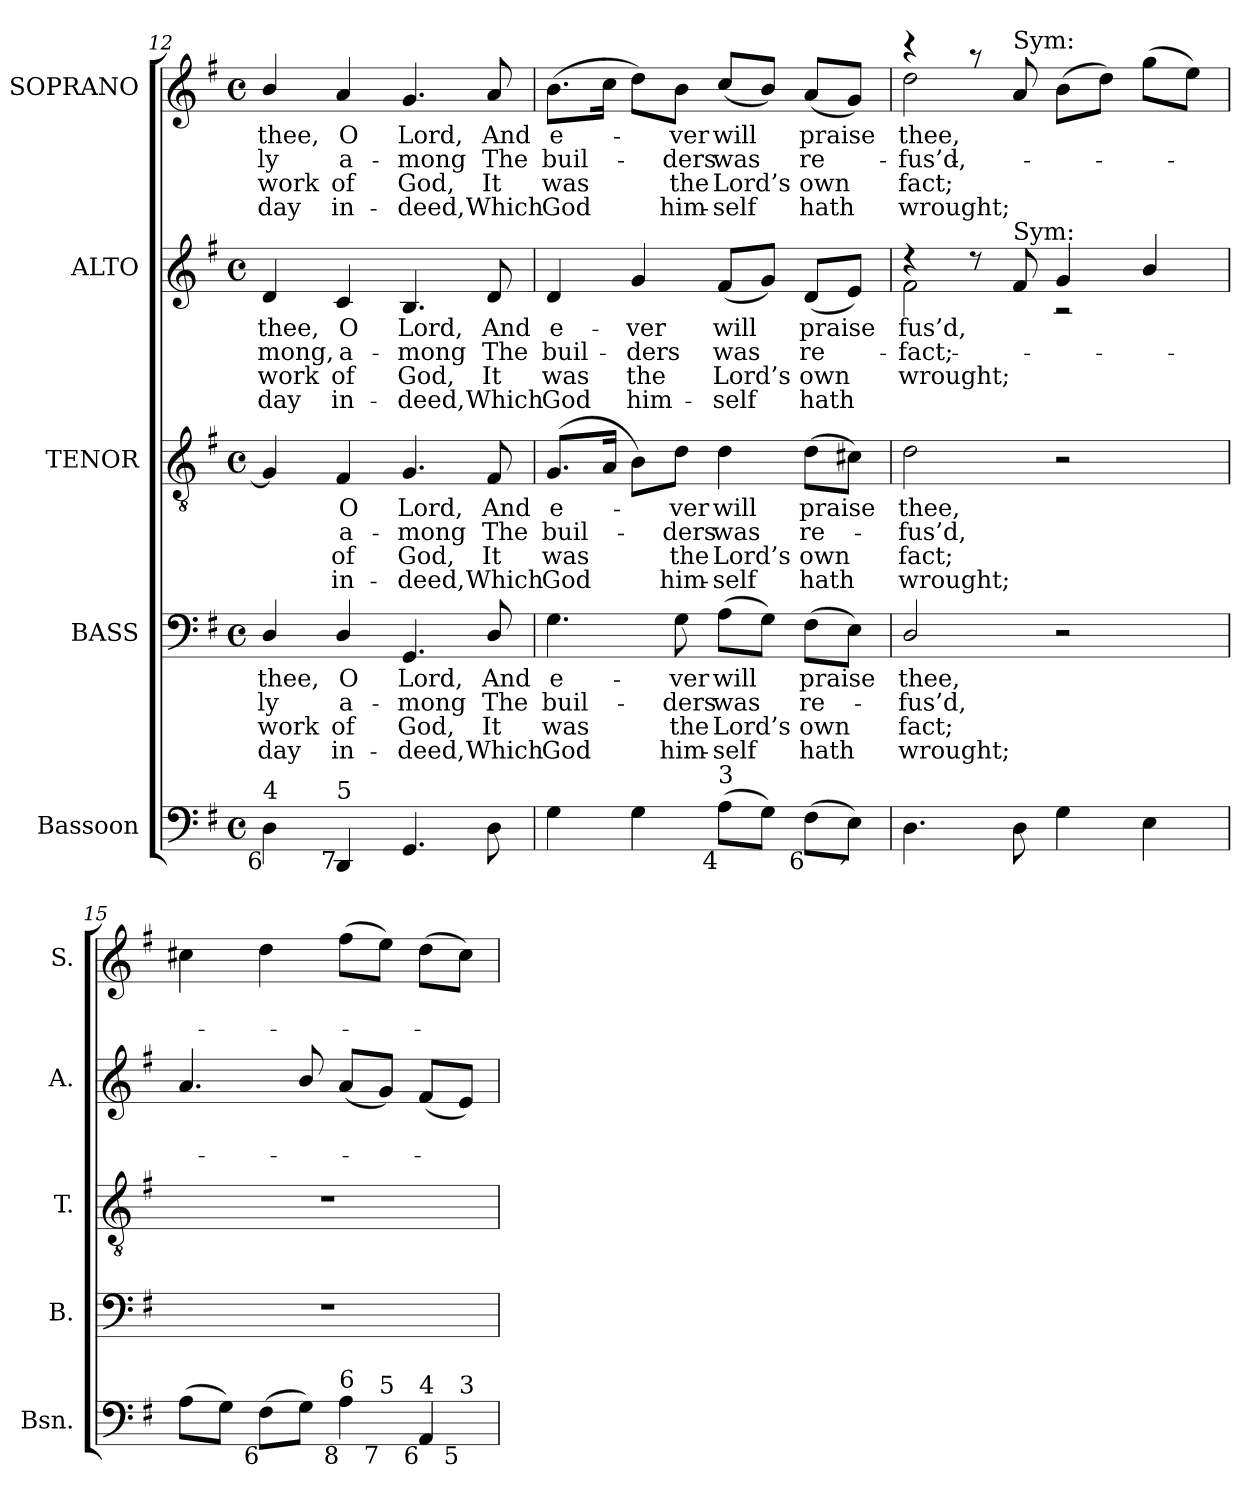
**kern	**kern	**text	**text	**text	**text	**kern	**text	**text	**text	**text	**kern	**text	**text	**text	**text	**kern	**text	**text	**text	**text
*part5	*part4	*part4	*part4	*part4	*part4	*part3	*part3	*part3	*part3	*part3	*part2	*part2	*part2	*part2	*part2	*part1	*part1	*part1	*part1	*part1
*staff5	*staff4	*staff4	*staff4	*staff4	*staff4	*staff3	*staff3	*staff3	*staff3	*staff3	*staff2	*staff2	*staff2	*staff2	*staff2	*staff1	*staff1	*staff1	*staff1	*staff1
*I"Bassoon	*I"BASS	*	*	*	*	*I"TENOR	*	*	*	*	*I"ALTO	*	*	*	*	*I"SOPRANO	*	*	*	*
*I'Bsn.	*I'B.	*	*	*	*	*I'T.	*	*	*	*	*I'A.	*	*	*	*	*I'S.	*	*	*	*
*clefF4	*clefF4	*	*	*	*	*clefGv2	*	*	*	*	*clefG2	*	*	*	*	*clefG2	*	*	*	*
*	*	*	*	*	*	*ITrd7c12	*	*	*	*	*	*	*	*	*	*	*	*	*	*
*k[f#]	*k[f#]	*	*	*	*	*k[f#]	*	*	*	*	*k[f#]	*	*	*	*	*k[f#]	*	*	*	*
*G:	*G:	*	*	*	*	*G:	*	*	*	*	*G:	*	*	*	*	*G:	*	*	*	*
*M4/4	*M4/4	*	*	*	*	*M4/4	*	*	*	*	*M4/4	*	*	*	*	*M4/4	*	*	*	*
*met(c)	*met(c)	*	*	*	*	*met(c)	*	*	*	*	*met(c)	*	*	*	*	*met(c)	*	*	*	*
=12	=12	=12	=12	=12	=12	=12	=12	=12	=12	=12	=12	=12	=12	=12	=12	=12	=12	=12	=12	=12
!	!	!LO:LY:b:color=#000000	!LO:LY:b:color=#000000	!LO:LY:b:color=#000000	!LO:LY:b:color=#000000	!	!	!	!	!	!	!	!	!	!	!	!	!	!	!
!	!	!	!	!	!	!	!	!	!	!	!	!LO:LY:b:color=#000000	!LO:LY:b:color=#000000	!LO:LY:b:color=#000000	!LO:LY:b:color=#000000	!	!	!	!	!
!LO:TX:b:rj:t=6	!	!	!	!	!	!	!	!	!	!	!	!	!	!	!	!	!	!	!	!
!LO:TX:t=4	!	!	!	!	!	!	!	!	!	!	!	!	!	!	!	!	!	!	!	!
!	!	!	!	!	!	!	!	!	!	!	!	!	!	!	!	!	!LO:LY:b:color=#000000	!LO:LY:b:color=#000000	!LO:LY:b:color=#000000	!LO:LY:b:color=#000000
4Di\	4Di/	thee,	-ly	work	day	4GGi/]	.	.	.	.	4di/	thee,	-mong,	work	day	4bi/	thee,	-ly	work	day
!	!	!LO:LY:b:color=#000000	!LO:LY:b:color=#000000	!LO:LY:b:color=#000000	!LO:LY:b:color=#000000	!	!	!	!	!	!	!	!	!	!	!	!	!	!	!
!	!	!	!	!	!	!	!LO:LY:b:color=#000000	!LO:LY:b:color=#000000	!LO:LY:b:color=#000000	!LO:LY:b:color=#000000	!	!	!	!	!	!	!	!	!	!
!	!	!	!	!	!	!	!	!	!	!	!	!LO:LY:b:color=#000000	!LO:LY:b:color=#000000	!LO:LY:b:color=#000000	!LO:LY:b:color=#000000	!	!	!	!	!
!LO:TX:b:rj:t=7	!	!	!	!	!	!	!	!	!	!	!	!	!	!	!	!	!	!	!	!
!LO:TX:t=5	!	!	!	!	!	!	!	!	!	!	!	!	!	!	!	!	!	!	!	!
!	!	!	!	!	!	!	!	!	!	!	!	!	!	!	!	!	!LO:LY:b:color=#000000	!LO:LY:b:color=#000000	!LO:LY:b:color=#000000	!LO:LY:b:color=#000000
4DDi/	4Di/	O	a-	of	in-	4FF#i/	O	a-	of	in-	4ci/	O	a-	of	in-	4ai/	O	a-	of	in-
!	!	!LO:LY:b:color=#000000	!LO:LY:b:color=#000000	!LO:LY:b:color=#000000	!LO:LY:b:color=#000000	!	!	!	!	!	!	!	!	!	!	!	!	!	!	!
!	!	!	!	!	!	!	!LO:LY:b:color=#000000	!LO:LY:b:color=#000000	!LO:LY:b:color=#000000	!LO:LY:b:color=#000000	!	!	!	!	!	!	!	!	!	!
!	!	!	!	!	!	!	!	!	!	!	!	!LO:LY:b:color=#000000	!LO:LY:b:color=#000000	!LO:LY:b:color=#000000	!LO:LY:b:color=#000000	!	!	!	!	!
!	!	!	!	!	!	!	!	!	!	!	!	!	!	!	!	!	!LO:LY:b:color=#000000	!LO:LY:b:color=#000000	!LO:LY:b:color=#000000	!LO:LY:b:color=#000000
4.GGi/	4.GGi/	Lord,	-mong	-God,	deed,	4.GGi/	Lord,	-mong	-God,	deed,	4.Bi/	Lord,	-mong	-God,	deed,	4.gi/	Lord,	-mong	-God,	deed,
!	!	!LO:LY:b:color=#000000	!LO:LY:b:color=#000000	!LO:LY:b:color=#000000	!LO:LY:b:color=#000000	!	!	!	!	!	!	!	!	!	!	!	!	!	!	!
!	!	!	!	!	!	!	!LO:LY:b:color=#000000	!LO:LY:b:color=#000000	!LO:LY:b:color=#000000	!LO:LY:b:color=#000000	!	!	!	!	!	!	!	!	!	!
!	!	!	!	!	!	!	!	!	!	!	!	!LO:LY:b:color=#000000	!LO:LY:b:color=#000000	!LO:LY:b:color=#000000	!LO:LY:b:color=#000000	!	!	!	!	!
!	!	!	!	!	!	!	!	!	!	!	!	!	!	!	!	!	!LO:LY:b:color=#000000	!LO:LY:b:color=#000000	!LO:LY:b:color=#000000	!LO:LY:b:color=#000000
8Di\	8Di/	And	The	It	Which	8FF#i/	And	The	It	Which	8di/	And	The	It	Which	8ai/	And	The	It	Which
!!LO:PB:g=z
=13	=13	=13	=13	=13	=13	=13	=13	=13	=13	=13	=13	=13	=13	=13	=13	=13	=13	=13	=13	=13
!	!	!LO:LY:b:color=#000000	!LO:LY:b:color=#000000	!LO:LY:b:color=#000000	!LO:LY:b:color=#000000	!	!	!	!	!	!	!	!	!	!	!	!	!	!	!
!	!	!	!	!	!	!	!LO:LY:b:color=#000000	!LO:LY:b:color=#000000	!LO:LY:b:color=#000000	!LO:LY:b:color=#000000	!	!	!	!	!	!	!	!	!	!
!	!	!	!	!	!	!	!	!	!	!	!	!LO:LY:b:color=#000000	!LO:LY:b:color=#000000	!LO:LY:b:color=#000000	!LO:LY:b:color=#000000	!	!	!	!	!
!	!	!	!	!	!	!	!	!	!	!	!	!	!	!	!	!	!LO:LY:b:color=#000000	!LO:LY:b:color=#000000	!LO:LY:b:color=#000000	!LO:LY:b:color=#000000
4Gi\	4.Gi\	e-	buil-	was	God	(8.GGi/L	e-	buil-	was	God	4di/	e-	buil-	was	God	(8.bi\L	e-	buil-	was	God
.	.	.	.	.	.	16AAi/Jk	.	.	.	.	.	.	.	.	.	16cci\Jk	.	.	.	.
!	!	!	!	!	!	!	!	!	!	!	!	!LO:LY:b:color=#000000	!LO:LY:b:color=#000000	!LO:LY:b:color=#000000	!LO:LY:b:color=#000000	!	!	!	!	!
4Gi\	.	.	.	.	.	8BBi\L)	.	.	.	.	4gi/	-ver	-ders	the	him-	8ddi\L)	.	.	.	.
!	!	!LO:LY:b:color=#000000	!LO:LY:b:color=#000000	!LO:LY:b:color=#000000	!LO:LY:b:color=#000000	!	!	!	!	!	!	!	!	!	!	!	!	!	!	!
!	!	!	!	!	!	!	!LO:LY:b:color=#000000	!LO:LY:b:color=#000000	!LO:LY:b:color=#000000	!LO:LY:b:color=#000000	!	!	!	!	!	!	!	!	!	!
!	!	!	!	!	!	!	!	!	!	!	!	!	!	!	!	!	!LO:LY:b:color=#000000	!LO:LY:b:color=#000000	!LO:LY:b:color=#000000	!LO:LY:b:color=#000000
.	8Gi\	-ver	-ders	the	him-	8Di\J	-ver	-ders	the	him-	.	.	.	.	.	8bi\J	-ver	-ders	the	him-
!	!	!LO:LY:b:color=#000000	!LO:LY:b:color=#000000	!LO:LY:b:color=#000000	!LO:LY:b:color=#000000	!	!	!	!	!	!	!	!	!	!	!	!	!	!	!
!	!	!	!	!	!	!	!LO:LY:b:color=#000000	!LO:LY:b:color=#000000	!LO:LY:b:color=#000000	!LO:LY:b:color=#000000	!	!	!	!	!	!	!	!	!	!
!	!	!	!	!	!	!	!	!	!	!	!	!LO:LY:b:color=#000000	!LO:LY:b:color=#000000	!LO:LY:b:color=#000000	!LO:LY:b:color=#000000	!	!	!	!	!
!LO:TX:b:rj:t=4	!	!	!	!	!	!	!	!	!	!	!	!	!	!	!	!	!	!	!	!
!LO:TX:t=3	!	!	!	!	!	!	!	!	!	!	!	!	!	!	!	!	!	!	!	!
!	!	!	!	!	!	!	!	!	!	!	!	!	!	!	!	!	!LO:LY:b:color=#000000	!LO:LY:b:color=#000000	!LO:LY:b:color=#000000	!LO:LY:b:color=#000000
(8Ai\L	(8Ai\L	will	was	-Lord’s	self	4Di\	will	was	-Lord’s	self	(8f#i/L	will	was	-Lord’s	self	(8cci/L	will	was	-Lord’s	self
8Gi\J)	8Gi\J)	.	.	.	.	.	.	.	.	.	8gi/J)	.	.	.	.	8bi/J)	.	.	.	.
!	!	!LO:LY:b:color=#000000	!LO:LY:b:color=#000000	!LO:LY:b:color=#000000	!LO:LY:b:color=#000000	!	!	!	!	!	!	!	!	!	!	!	!	!	!	!
!	!	!	!	!	!	!	!LO:LY:b:color=#000000	!LO:LY:b:color=#000000	!LO:LY:b:color=#000000	!LO:LY:b:color=#000000	!	!	!	!	!	!	!	!	!	!
!	!	!	!	!	!	!	!	!	!	!	!	!LO:LY:b:color=#000000	!LO:LY:b:color=#000000	!LO:LY:b:color=#000000	!LO:LY:b:color=#000000	!	!	!	!	!
!LO:TX:b:rj:t=6	!	!	!	!	!	!	!	!	!	!	!	!	!	!	!	!	!	!	!	!
!	!	!	!	!	!	!	!	!	!	!	!	!	!	!	!	!	!LO:LY:b:color=#000000	!LO:LY:b:color=#000000	!LO:LY:b:color=#000000	!LO:LY:b:color=#000000
(8F#i\L	(8F#i\L	praise	re-	own	hath	(8Di\L	praise	re-	own	hath	(8di/L	praise	re-	own	hath	(8ai/L	praise	re-	own	hath
!LO:TX:b:rj:t=´	!	!	!	!	!	!	!	!	!	!	!	!	!	!	!	!	!	!	!	!
8Ei\J)	8Ei\J)	.	.	.	.	8C#Xi\J)	.	.	.	.	8ei/J)	.	.	.	.	8gi/J)	.	.	.	.
=14	=14	=14	=14	=14	=14	=14	=14	=14	=14	=14	=14	=14	=14	=14	=14	=14	=14	=14	=14	=14
!	!	!LO:LY:b:color=#000000	!LO:LY:b:color=#000000	!LO:LY:b:color=#000000	!LO:LY:b:color=#000000	!	!	!	!	!	!	!	!	!	!	!	!	!	!	!
!	!	!	!	!	!	!	!LO:LY:b:color=#000000	!LO:LY:b:color=#000000	!LO:LY:b:color=#000000	!LO:LY:b:color=#000000	!	!	!	!	!	!	!	!	!	!
!	!	!	!	!	!	!	!	!	!	!	!	!LO:LY:b:color=#000000	!	!	!	!	!	!	!	!
*	*	*	*	*	*	*	*	*	*	*	*^	*	*	*	*	*	*	*	*	*
!	!	!	!	!	!	!	!	!	!	!	!	!	!LO:LY:b:color=#000000	!LO:LY:b:color=#000000	!LO:LY:b:color=#000000	!	!	!	!	!	!
*	*	*	*	*	*	*	*	*	*	*	*	*	*	*	*	*	*^	*	*	*	*
!	!	!	!	!	!	!	!	!	!	!	!	!	!	!	!	!	!	!	!LO:LY:b:color=#000000	!LO:LY:b:color=#000000	!LO:LY:b:color=#000000	!LO:LY:b:color=#000000
4.Di\	2Di/	thee,	-fus’d,	fact;	wrought;	2Di\	thee,	-fus’d,	fact;	wrought;	4r	2f#i\	-fus’d,	fact;	wrought;	.	4r	2ddi\	thee,	-fus’d,	fact;	wrought;
.	.	.	.	.	.	.	.	.	.	.	8r	.	.	.	.	.	8r	.	.	.	.	.
!	!	!	!	!	!	!	!	!	!	!	!	!	!	!	!	!	!LO:TX:a:t=Sym&colon;	!	!	!	!	!
!	!	!	!	!	!	!	!	!	!	!	!LO:TX:a:t=Sym&colon;	!	!	!	!	!	!	!	!	!	!	!
8Di\	.	.	.	.	.	.	.	.	.	.	8f#i/	.	.	.	.	.	8ai/	.	.	.	.	.
4Gi\	2r	.	.	.	.	2r	.	.	.	.	4gi/	2r	.	.	.	.	(8bi\L	2ryy	.	.	.	.
.	.	.	.	.	.	.	.	.	.	.	.	.	.	.	.	.	8ddi\J)	.	.	.	.	.
4Ei\	.	.	.	.	.	.	.	.	.	.	4bi/	.	.	.	.	.	(8ggi\L	.	.	.	.	.
.	.	.	.	.	.	.	.	.	.	.	.	.	.	.	.	.	8eei\J)	.	.	.	.	.
*	*	*	*	*	*	*	*	*	*	*	*v	*v	*	*	*	*	*	*	*	*	*	*
*	*	*	*	*	*	*	*	*	*	*	*	*	*	*	*	*v	*v	*	*	*	*
=15	=15	=15	=15	=15	=15	=15	=15	=15	=15	=15	=15	=15	=15	=15	=15	=15	=15	=15	=15	=15
!LO:TX:b:rj:t=#	!	!	!	!	!	!	!	!	!	!	!	!	!	!	!	!	!	!	!	!
*^	*	*	*	*	*	*	*	*	*	*	*	*	*	*	*	*	*	*	*	*
*	*^	*	*	*	*	*	*	*	*	*	*	*	*	*	*	*	*	*	*	*	*
(8Ai\L	2ryy	2..ryy	1r	.	.	.	.	1r	.	.	.	.	4.ai/	.	.	.	.	4cc#Xi\	.	.	.	.
8Gi\J)	.	.	.	.	.	.	.	.	.	.	.	.	.	.	.	.	.	.	.	.	.	.
!LO:TX:b:rj:t=6	!	!	!	!	!	!	!	!	!	!	!	!	!	!	!	!	!	!	!	!	!	!
(8F#i\L	.	.	.	.	.	.	.	.	.	.	.	.	.	.	.	.	.	4ddi\	.	.	.	.
8Gi\J)	.	.	.	.	.	.	.	.	.	.	.	.	8bi/	.	.	.	.	.	.	.	.	.
!LO:TX:b:rj:t=8	!	!	!	!	!	!	!	!	!	!	!	!	!	!	!	!	!	!	!	!	!	!
!LO:TX:t=6	!	!	!	!	!	!	!	!	!	!	!	!	!	!	!	!	!	!	!	!	!	!
4Ai\	8ryy	.	.	.	.	.	.	.	.	.	.	.	(8ai/L	.	.	.	.	(8ff#i\L	.	.	.	.
!	!LO:TX:b:rj:t=7	!	!	!	!	!	!	!	!	!	!	!	!	!	!	!	!	!	!	!	!	!
!	!LO:TX:t=5	!	!	!	!	!	!	!	!	!	!	!	!	!	!	!	!	!	!	!	!	!
.	4.ryy	.	.	.	.	.	.	.	.	.	.	.	8gi/J)	.	.	.	.	8eei\J)	.	.	.	.
!LO:TX:b:rj:t=6	!	!	!	!	!	!	!	!	!	!	!	!	!	!	!	!	!	!	!	!	!	!
!LO:TX:t=4	!	!	!	!	!	!	!	!	!	!	!	!	!	!	!	!	!	!	!	!	!	!
4AAi/	.	.	.	.	.	.	.	.	.	.	.	.	(8f#i/L	.	.	.	.	(8ddi\L	.	.	.	.
!	!	!LO:TX:b:rj:t=5	!	!	!	!	!	!	!	!	!	!	!	!	!	!	!	!	!	!	!	!
!	!	!LO:TX:t=3	!	!	!	!	!	!	!	!	!	!	!	!	!	!	!	!	!	!	!	!
.	.	8ryy	.	.	.	.	.	.	.	.	.	.	8ei/J)	.	.	.	.	8cc#i\J)	.	.	.	.
*v	*v	*v	*	*	*	*	*	*	*	*	*	*	*	*	*	*	*	*	*	*	*	*
=	=	=	=	=	=	=	=	=	=	=	=	=	=	=	=	=	=	=	=	=
*-	*-	*-	*-	*-	*-	*-	*-	*-	*-	*-	*-	*-	*-	*-	*-	*-	*-	*-	*-	*-
